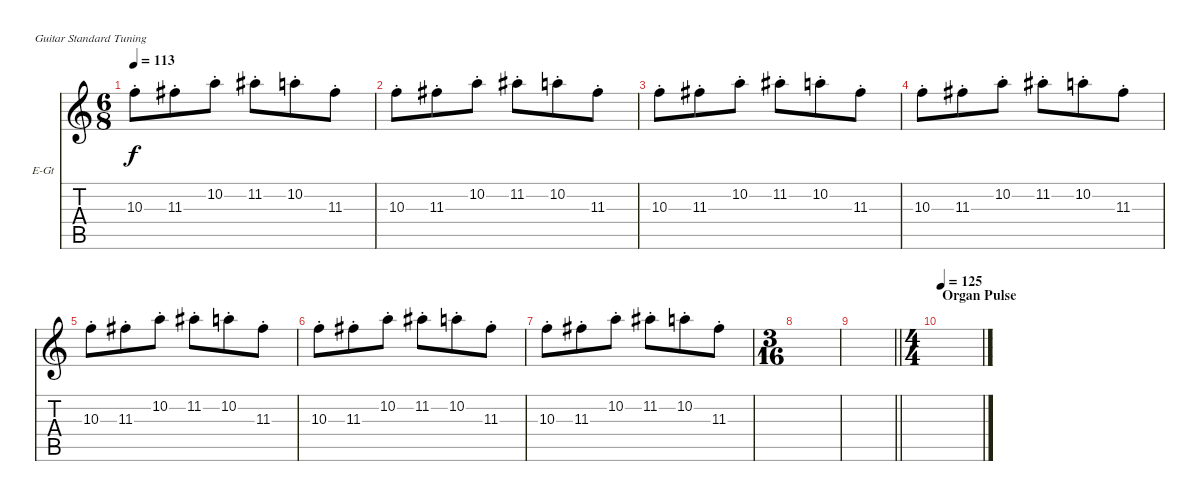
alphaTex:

\bracketExtendMode nobrackets
\firstSystemTrackNameOrientation horizontal
\otherSystemsTrackNameOrientation horizontal
\track ("Mikael Akerfeldt - Clean" "E-Gt") {instrument electricguitarclean}
\staff {score tabs}
\tuning (E4 B3 G3 D3 A2 E2)
\ts (6 8)
\tempo 113
\clef g2
\scale
0.333333
\ks c
10.3{st}.8{dy f} 11.3{st}.8 10.2{st}.8 11.2{st}.8 10.2{st}.8 11.3{st}.8 |
\scale
0.333333 10.3{st}.8 11.3{st}.8 10.2{st}.8 11.2{st}.8 10.2{st}.8 11.3{st}.8 |
\scale
0.333333 10.3{st}.8 11.3{st}.8 10.2{st}.8 11.2{st}.8 10.2{st}.8 11.3{st}.8 |
\scale
0.333333 10.3{st}.8 11.3{st}.8 10.2{st}.8 11.2{st}.8 10.2{st}.8 11.3{st}.8 |
\scale
0.333333 10.3{st}.8 11.3{st}.8 10.2{st}.8 11.2{st}.8 10.2{st}.8 11.3{st}.8 |
\scale
0.333333 10.3{st}.8 11.3{st}.8 10.2{st}.8 11.2{st}.8 10.2{st}.8 11.3{st}.8 |
\scale
0.265823 10.3{st}.8 11.3{st}.8 10.2{st}.8 11.2{st}.8 10.2{st}.8 11.3{st}.8 |
\ts (3 16)
|
\beaming (8 1)
\scale
0.367089
\barLineRight lightlight
|
\ts (4 4)
\beaming (8 2 2 2 2)
\section ("" "Organ Pulse")
\tempo 125
\scale
0.367089 |
\scale
0.333333 |
\scale
0.333333 |
\scale
0.333333 |
\scale
0.333333 |
\scale
0.333333 |
\scale
0.333333
